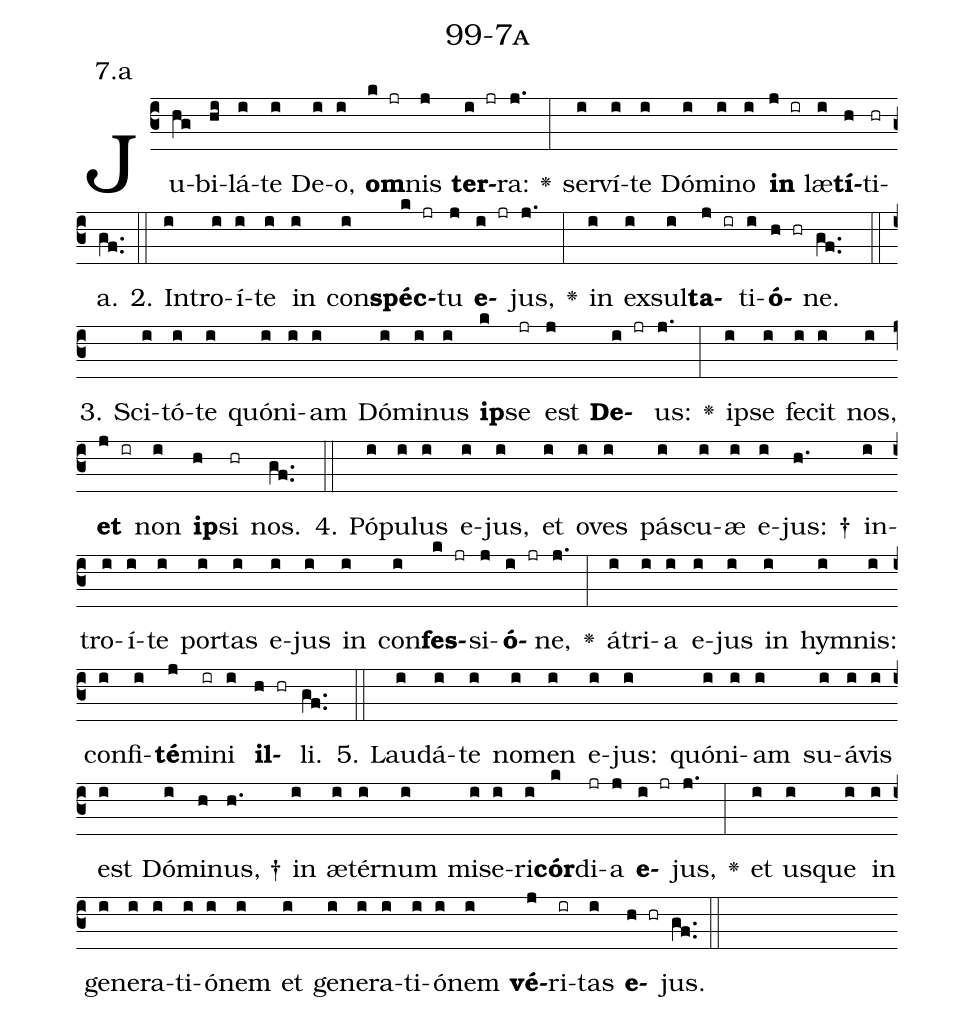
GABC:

name: 99-7a;
annotation: 7.a;
%%
(c3)Ju(hg)bi(hi)lá(i)te(i) De(i)o,(i) <b>om</b>(k jr)nis(j) <b>ter</b>(i jr)ra:(j.) <v>\greheightstar</v>(:) ser(i)ví(i)te(i) Dó(i)mi(i)no(i) <b>in</b>(j ir) læ(i)<b>tí</b>(h)ti(hr)a.(gf..) (::)
2. In(i)tro(i)í(i)te(i) in(i) con(i)<b>spéc</b>(k jr)tu(j) <b>e</b>(i jr)jus,(j.) <v>\greheightstar</v>(:) in(i) ex(i)sul(i)<b>ta</b>(j ir)ti(i)<b>ó</b>(h hr)ne.(gf..) (::)
3. Sci(i)tó(i)te(i) quón(i)i(i)am(i) Dó(i)mi(i)nus(i) <b>ip</b>(k)se(jr) est(j) <b>De</b>(i jr)us:(j.) <v>\greheightstar</v>(:) ip(i)se(i) fe(i)cit(i) nos,(i) <b>et</b>(j ir) non(i) <b>ip</b>(h)si(hr) nos.(gf..) (::)
4. Pó(i)pu(i)lus(i) e(i)jus,(i) et(i) o(i)ves(i) pás(i)cu(i)æ(i) e(i)jus: †(h.) in(i)tro(i)í(i)te(i) por(i)tas(i) e(i)jus(i) in(i) con(i)<b>fes</b>(k jr)si(j)<b>ó</b>(i jr)ne,(j.) <v>\greheightstar</v>(:) á(i)tri(i)a(i) e(i)jus(i) in(i) hym(i)nis:(i) con(i)fi(i)<b>té</b>(j)mi(ir)ni(i) <b>il</b>(h hr)li.(gf..) (::)
5. Lau(i)dá(i)te(i) no(i)men(i) e(i)jus:(i) quón(i)i(i)am(i) su(i)á(i)vis(i) est(i) Dó(i)mi(h)nus, †(h.) in(i) æ(i)tér(i)num(i) mi(i)se(i)ri(i)<b>cór</b>(k)di(jr)a(j) <b>e</b>(i jr)jus,(j.) <v>\greheightstar</v>(:) et(i) us(i)que(i) in(i) ge(i)ne(i)ra(i)ti(i)ó(i)nem(i) et(i) ge(i)ne(i)ra(i)ti(i)ó(i)nem(i) <b>vé</b>(j)ri(ir)tas(i) <b>e</b>(h hr)jus.(gf..) (::)
